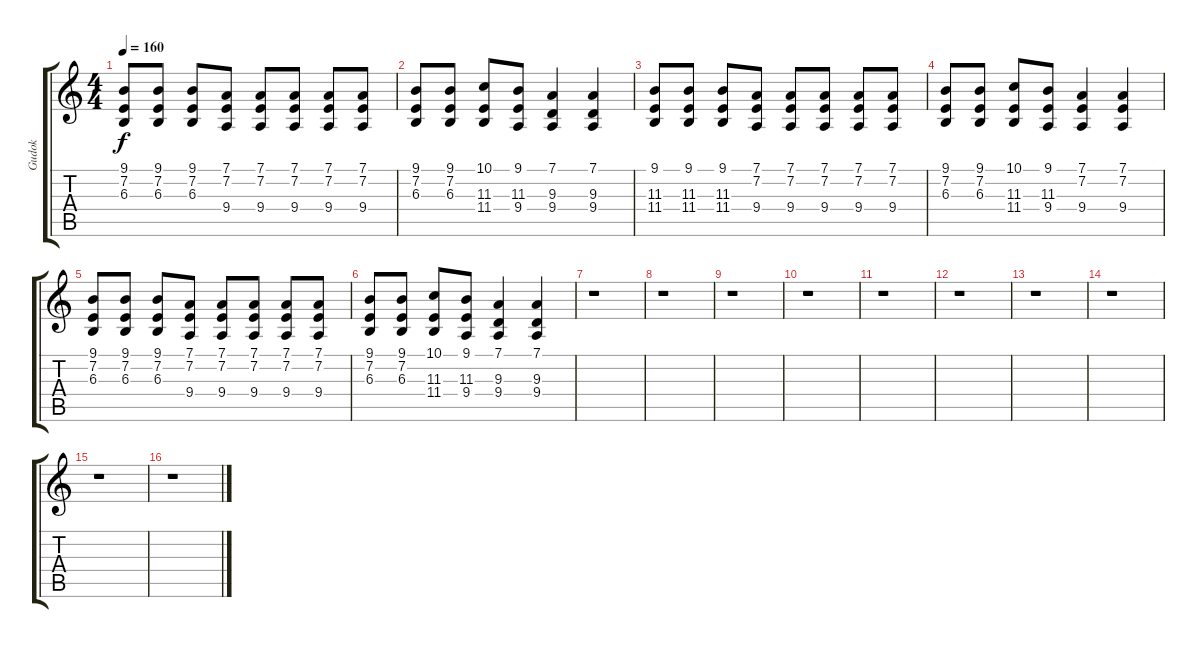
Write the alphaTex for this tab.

\track ("Gudok" "Gudok") {instrument violin}
\staff {score tabs}
\tuning (D4 A3 F3 C3 G2 D2) {hide}
\ts (4 4)
\tempo 160
\clef g2
\ks c
(9.1 7.2 6.3).8{dy f} (9.1 7.2 6.3).8 (9.1 7.2 6.3).8 (7.1 7.2 9.4).8 (7.1 7.2 9.4).8 (7.1 7.2 9.4).8 (7.1 7.2 9.4).8 (7.1 7.2 9.4).8 |
(9.1 7.2 6.3).8 (9.1 7.2 6.3).8 (10.1 11.3 11.4).8 (9.1 11.3 9.4).8 (7.1 9.3 9.4).4 (7.1 9.3 9.4).4 |
(9.1 11.3 11.4).8 (9.1 11.3 11.4).8 (9.1 11.3 11.4).8 (7.1 7.2 9.4).8 (7.1 7.2 9.4).8 (7.1 7.2 9.4).8 (7.1 7.2 9.4).8 (7.1 7.2 9.4).8 |
(9.1 7.2 6.3).8 (9.1 7.2 6.3).8 (10.1 11.3 11.4).8 (9.1 11.3 9.4).8 (7.1 7.2 9.4).4 (7.1 7.2 9.4).4 |
(9.1 7.2 6.3).8 (9.1 7.2 6.3).8 (9.1 7.2 6.3).8 (7.1 7.2 9.4).8 (7.1 7.2 9.4).8 (7.1 7.2 9.4).8 (7.1 7.2 9.4).8 (7.1 7.2 9.4).8 |
(9.1 7.2 6.3).8 (9.1 7.2 6.3).8 (10.1 11.3 11.4).8 (9.1 11.3 9.4).8 (7.1 9.3 9.4).4 (7.1 9.3 9.4).4 |
r.1 |
r.1 |
r.1 |
r.1 |
r.1 |
r.1 |
r.1 |
r.1 |
r.1 |
r.1
